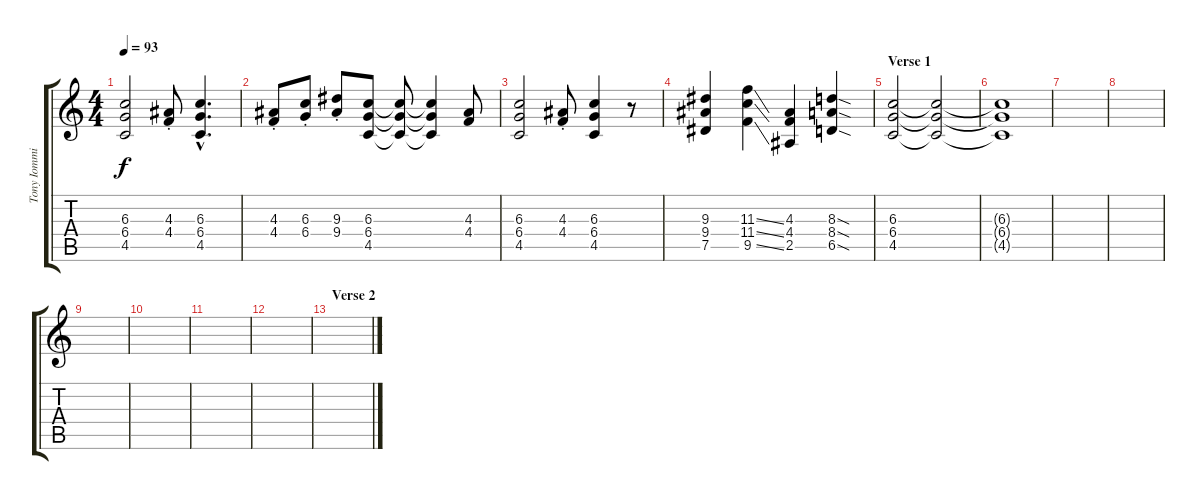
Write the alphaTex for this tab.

\track ("Tony Iommi" "Tony Iommi") {instrument distortionguitar}
\staff {score tabs}
\tuning (Eb4 Bb3 Gb3 Db3 Ab2 Eb2) {hide}
\ts (4 4)
\tempo 93
\clef g2
\ks c
(6.3 6.4 4.5).2{dy f} (4.3{st} 4.4{st}).8 (6.3{hac} 6.4{hac} 4.5{hac}).4{d} |
(4.3{st} 4.4{st}).8 (6.3{st} 6.4{st}).8 (9.3{st} 9.4{st}).8 (6.3 6.4 4.5).8 (6.3{t} 6.4{t} 4.5{t}).8 (6.3{t} 6.4{t} 4.5{t}).4 (4.3 4.4).8 |
(6.3 6.4 4.5).2 (4.3{st} 4.4{st}).8 (6.3 6.4 4.5).4 r.8 |
(9.3 9.4 7.5).4 (11.3{ss} 11.4{ss} 9.5{ss}).4 (4.3 4.4 2.5).4 (8.3{sod} 8.4{sod} 6.5{sod}).4 |
\section ("" "Verse 1")
(6.3 6.4 4.5).2 (6.3{t} 6.4{t} 4.5{t}).2{volume 1} |
(6.3{t} 6.4{t} 4.5{t}).1 |
|
|
|
|
|
|
\section ("" "Verse 2")
